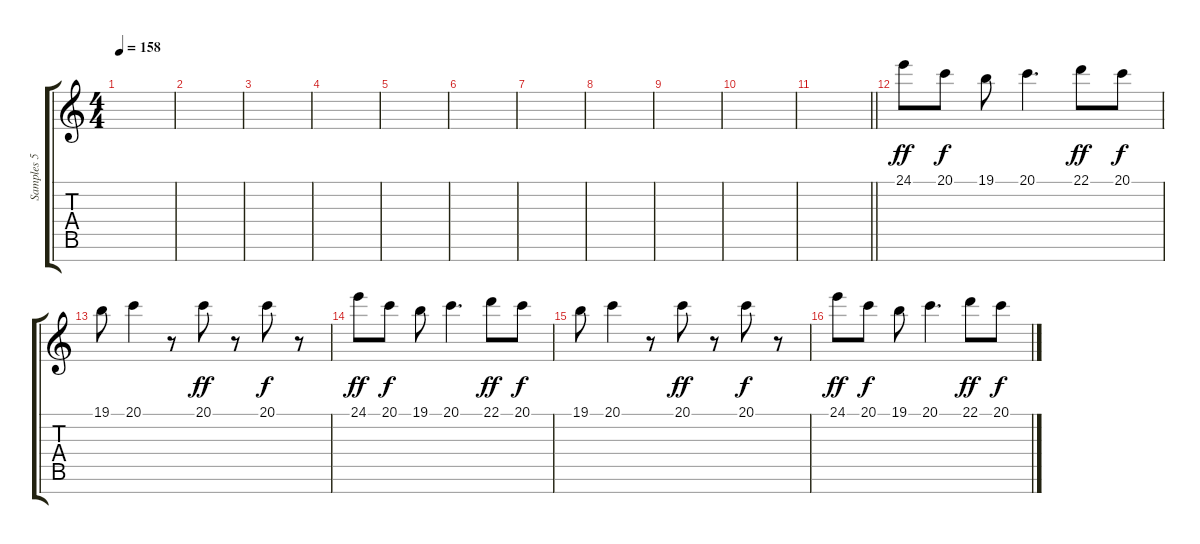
\track ("Samples 5" "Samples 5") {instrument vibraphone}
\staff {score tabs}
\tuning (E4 B3 G3 D3 A2 E2 B1) {hide}
\ts (4 4)
\tempo 158
\clef g2
\ks c
|
|
|
|
|
|
|
|
|
|
\barLineRight lightlight
|
\section ("" " ")
24.1.8{dy ff} 20.1.8{dy f} 19.1.8 20.1.4{d} 22.1.8{dy ff} 20.1.8{dy f} |
19.1.8 20.1.4 r.8 20.1.8{dy ff} r.8 20.1.8{dy f} r.8 |
24.1.8{dy ff} 20.1.8{dy f} 19.1.8 20.1.4{d} 22.1.8{dy ff} 20.1.8{dy f} |
19.1.8 20.1.4 r.8 20.1.8{dy ff} r.8 20.1.8{dy f} r.8 |
24.1.8{dy ff} 20.1.8{dy f} 19.1.8 20.1.4{d} 22.1.8{dy ff} 20.1.8{dy f}
